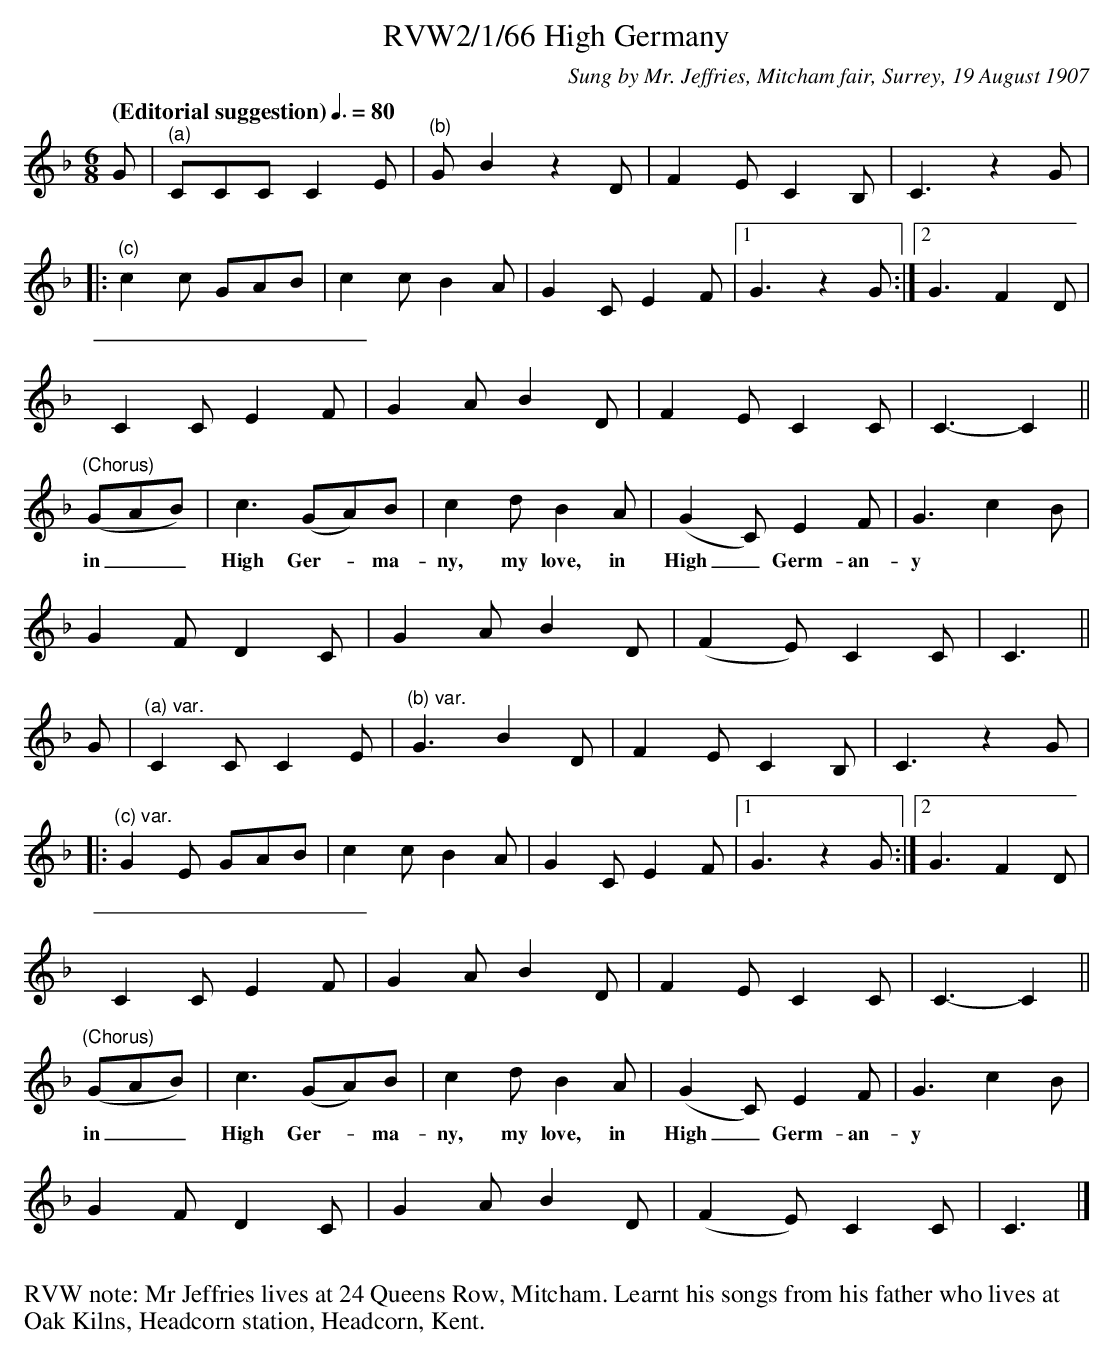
X:1
T:RVW2/1/66 High Germany
C:Sung by Mr. Jeffries, Mitcham fair, Surrey, 19 August 1907
L:1/8
Q:"(Editorial suggestion)" 3/8=80
M:6/8
K:Cmix
G |"^(a)" CCC C2 E |"^(b)" G B2 z2 D | F2 E C2 B, | C3 z2 G |
|:"^(c)" c2 c GAB | c2 c B2 A | G2 C E2 F |1 G3 z2 G :|2 G3 F2 D |
C2 C E2 F | G2 A B2 D | F2 E C2 C | C3-C2 ||
"^(Chorus)" (GAB) | c3 (GA)B | c2 d B2 A | (G2 C) E2 F |G3 c2 B |
w: in__High Ger-* ma-ny, my love, in High_ Germ-an-y
G2 F D2 C | G2 A B2 D | (F2 E) C2 C | C3 ||
G |"^(a) var." C2 C C2 E |"^(b) var." G3 B2 D | F2 E C2 B, | C3 z2 G |
|:"^(c) var." G2 E GAB | c2 c B2 A |G2 C E2 F |1 G3 z2 G :|2 G3 F2 D |
C2 C E2 F | G2 A B2 D | F2 E C2 C |$ C3- C2 ||
"^(Chorus)" (GAB) | c3 (GA)B | c2 d B2 A | (G2 C) E2 F |G3 c2 B |
w: in__High Ger-* ma-ny, my love, in High_ Germ-an-y
G2 F D2 C | G2 A B2 D | (F2 E) C2 C | C3 |]
